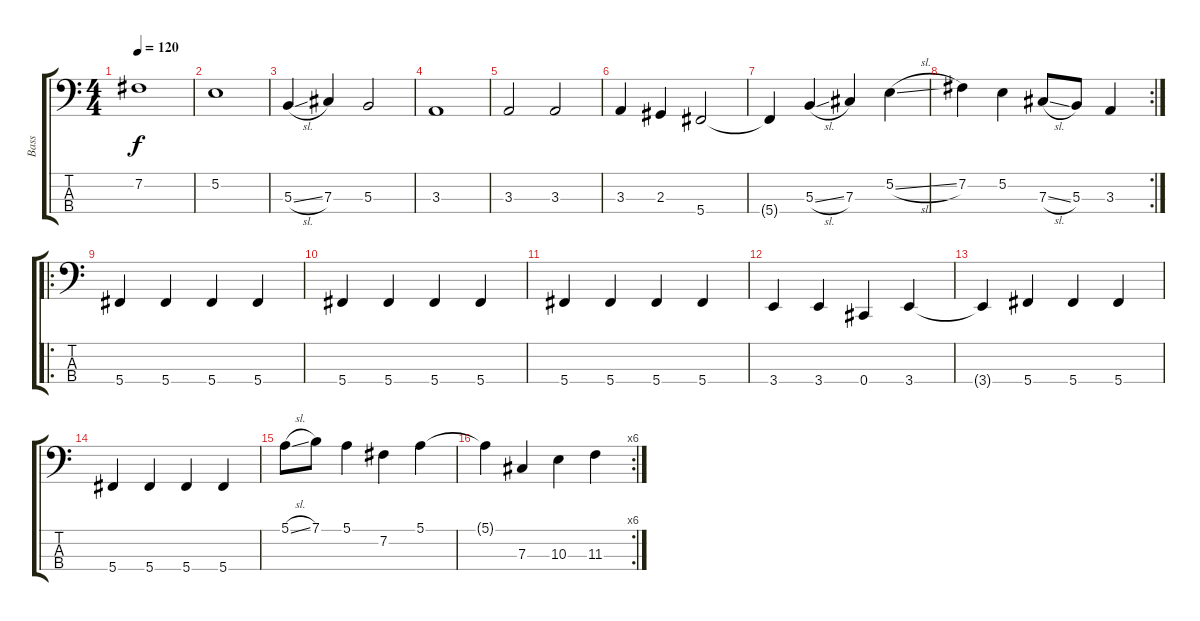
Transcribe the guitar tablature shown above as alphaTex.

\track ("Bass" "Bass") {instrument electricguitarjazz}
\staff {score tabs}
\tuning (E2 B1 Gb1 Db1) {hide}
\ts (4 4)
\tempo 120
\clef f4
\ks c
7.2.1{dy f} |
5.2.1 |
5.3{sl}.4 7.3.4 5.3.2 |
3.3.1 |
3.3.2 3.3.2 |
3.3.4 2.3.4 5.4.2 |
5.4{t}.4 5.3{sl}.4 7.3.4 5.2{sl}.4 |
\rc 2
7.2.4 5.2.4 7.3{sl}.8 5.3.8 3.3.4 |
\ro
5.4.4 5.4.4 5.4.4 5.4.4 |
5.4.4 5.4.4 5.4.4 5.4.4 |
5.4.4 5.4.4 5.4.4 5.4.4 |
3.4.4 3.4.4 0.4.4 3.4.4 |
3.4{t}.4 5.4.4 5.4.4 5.4.4 |
5.4.4 5.4.4 5.4.4 5.4.4 |
5.1{sl}.8 7.1.8 5.1.4 7.2.4 5.1.4 |
\rc 6
5.1{t}.4 7.3.4 10.3.4 11.3.4
